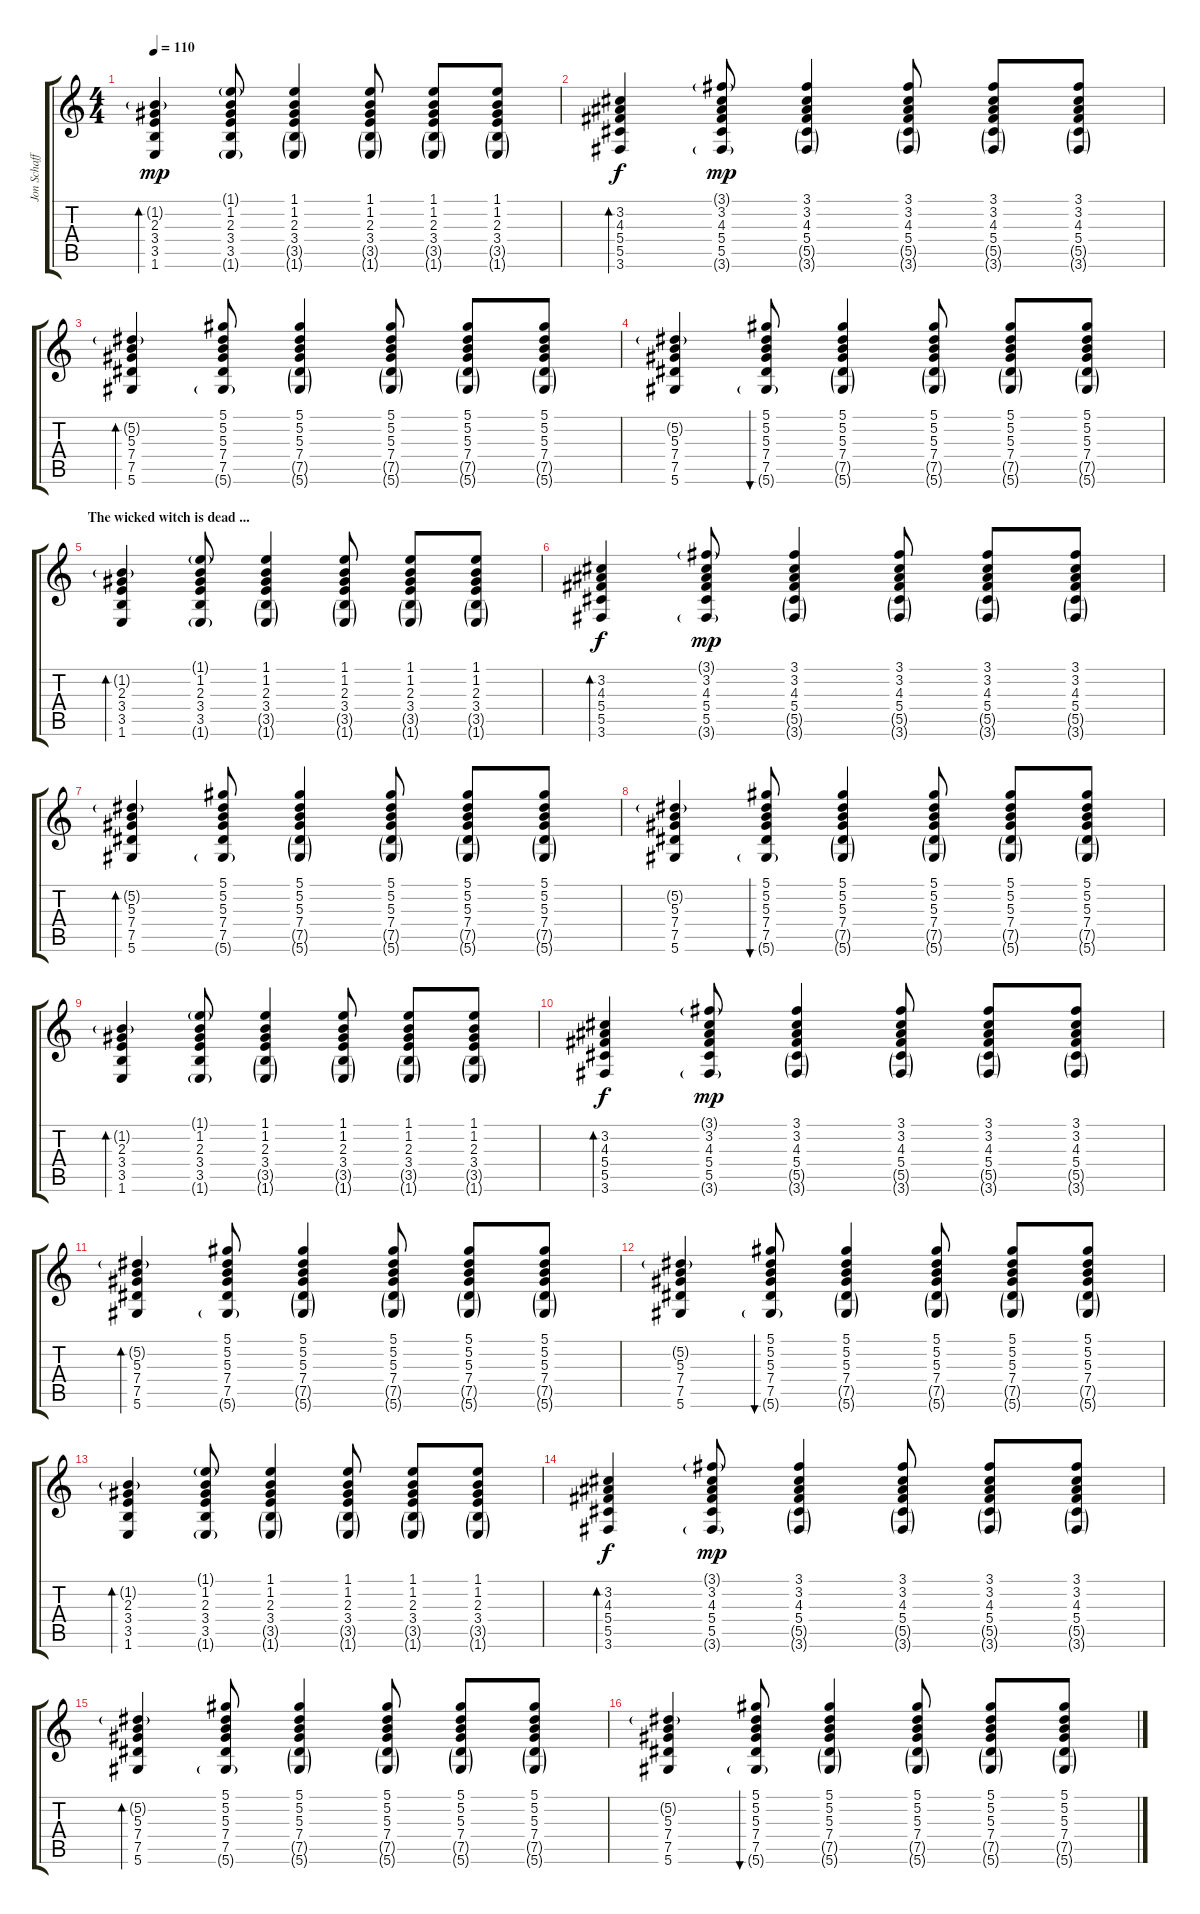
\track ("Jon Schaffer" "Jon Schaff") {instrument acousticguitarsteel}
\staff {score tabs}
\tuning (Eb4 Bb3 Gb3 Db3 Ab2 Eb2) {hide}
\ts (4 4)
\tempo 110
\clef g2
\ks c
(1.2{g} 2.3 3.4 3.5 1.6).4{bd 30 dy mp} (1.1{g} 1.2 2.3 3.4 3.5 1.6{g}).8 (1.1 1.2 2.3 3.4 3.5{g} 1.6{g}).4 (1.1 1.2 2.3 3.4 3.5{g} 1.6{g}).8 (1.1 1.2 2.3 3.4 3.5{g} 1.6{g}).8 (1.1 1.2 2.3 3.4 3.5{g} 1.6{g}).8 |
(3.2 4.3 5.4 5.5 3.6).4{bd 30 dy f} (3.1{g} 3.2 4.3 5.4 5.5 3.6{g}).8{dy mp} (3.1 3.2 4.3 5.4 5.5{g} 3.6{g}).4 (3.1 3.2 4.3 5.4 5.5{g} 3.6{g}).8 (3.1 3.2 4.3 5.4 5.5{g} 3.6{g}).8 (3.1 3.2 4.3 5.4 5.5{g} 3.6{g}).8 |
(5.2{g} 5.3 7.4 7.5 5.6).4{bd 30} (5.1 5.2 5.3 7.4 7.5 5.6{g}).8 (5.1 5.2 5.3 7.4 7.5{g} 5.6{g}).4 (5.1 5.2 5.3 7.4 7.5{g} 5.6{g}).8 (5.1 5.2 5.3 7.4 7.5{g} 5.6{g}).8 (5.1 5.2 5.3 7.4 7.5{g} 5.6{g}).8 |
(5.2{g} 5.3 7.4 7.5 5.6).4 (5.1 5.2 5.3 7.4 7.5 5.6{g}).8{bu 30} (5.1 5.2 5.3 7.4 7.5{g} 5.6{g}).4 (5.1 5.2 5.3 7.4 7.5{g} 5.6{g}).8 (5.1 5.2 5.3 7.4 7.5{g} 5.6{g}).8 (5.1 5.2 5.3 7.4 7.5{g} 5.6{g}).8 |
\section ("" "The wicked witch is dead ...")
(1.2{g} 2.3 3.4 3.5 1.6).4{bd 30} (1.1{g} 1.2 2.3 3.4 3.5 1.6{g}).8 (1.1 1.2 2.3 3.4 3.5{g} 1.6{g}).4 (1.1 1.2 2.3 3.4 3.5{g} 1.6{g}).8 (1.1 1.2 2.3 3.4 3.5{g} 1.6{g}).8 (1.1 1.2 2.3 3.4 3.5{g} 1.6{g}).8 |
(3.2 4.3 5.4 5.5 3.6).4{bd 30 dy f} (3.1{g} 3.2 4.3 5.4 5.5 3.6{g}).8{dy mp} (3.1 3.2 4.3 5.4 5.5{g} 3.6{g}).4 (3.1 3.2 4.3 5.4 5.5{g} 3.6{g}).8 (3.1 3.2 4.3 5.4 5.5{g} 3.6{g}).8 (3.1 3.2 4.3 5.4 5.5{g} 3.6{g}).8 |
(5.2{g} 5.3 7.4 7.5 5.6).4{bd 30} (5.1 5.2 5.3 7.4 7.5 5.6{g}).8 (5.1 5.2 5.3 7.4 7.5{g} 5.6{g}).4 (5.1 5.2 5.3 7.4 7.5{g} 5.6{g}).8 (5.1 5.2 5.3 7.4 7.5{g} 5.6{g}).8 (5.1 5.2 5.3 7.4 7.5{g} 5.6{g}).8 |
(5.2{g} 5.3 7.4 7.5 5.6).4 (5.1 5.2 5.3 7.4 7.5 5.6{g}).8{bu 30} (5.1 5.2 5.3 7.4 7.5{g} 5.6{g}).4 (5.1 5.2 5.3 7.4 7.5{g} 5.6{g}).8 (5.1 5.2 5.3 7.4 7.5{g} 5.6{g}).8 (5.1 5.2 5.3 7.4 7.5{g} 5.6{g}).8 |
(1.2{g} 2.3 3.4 3.5 1.6).4{bd 30} (1.1{g} 1.2 2.3 3.4 3.5 1.6{g}).8 (1.1 1.2 2.3 3.4 3.5{g} 1.6{g}).4 (1.1 1.2 2.3 3.4 3.5{g} 1.6{g}).8 (1.1 1.2 2.3 3.4 3.5{g} 1.6{g}).8 (1.1 1.2 2.3 3.4 3.5{g} 1.6{g}).8 |
(3.2 4.3 5.4 5.5 3.6).4{bd 30 dy f} (3.1{g} 3.2 4.3 5.4 5.5 3.6{g}).8{dy mp} (3.1 3.2 4.3 5.4 5.5{g} 3.6{g}).4 (3.1 3.2 4.3 5.4 5.5{g} 3.6{g}).8 (3.1 3.2 4.3 5.4 5.5{g} 3.6{g}).8 (3.1 3.2 4.3 5.4 5.5{g} 3.6{g}).8 |
(5.2{g} 5.3 7.4 7.5 5.6).4{bd 30} (5.1 5.2 5.3 7.4 7.5 5.6{g}).8 (5.1 5.2 5.3 7.4 7.5{g} 5.6{g}).4 (5.1 5.2 5.3 7.4 7.5{g} 5.6{g}).8 (5.1 5.2 5.3 7.4 7.5{g} 5.6{g}).8 (5.1 5.2 5.3 7.4 7.5{g} 5.6{g}).8 |
(5.2{g} 5.3 7.4 7.5 5.6).4 (5.1 5.2 5.3 7.4 7.5 5.6{g}).8{bu 30} (5.1 5.2 5.3 7.4 7.5{g} 5.6{g}).4 (5.1 5.2 5.3 7.4 7.5{g} 5.6{g}).8 (5.1 5.2 5.3 7.4 7.5{g} 5.6{g}).8 (5.1 5.2 5.3 7.4 7.5{g} 5.6{g}).8 |
(1.2{g} 2.3 3.4 3.5 1.6).4{bd 30} (1.1{g} 1.2 2.3 3.4 3.5 1.6{g}).8 (1.1 1.2 2.3 3.4 3.5{g} 1.6{g}).4 (1.1 1.2 2.3 3.4 3.5{g} 1.6{g}).8 (1.1 1.2 2.3 3.4 3.5{g} 1.6{g}).8 (1.1 1.2 2.3 3.4 3.5{g} 1.6{g}).8 |
(3.2 4.3 5.4 5.5 3.6).4{bd 30 dy f} (3.1{g} 3.2 4.3 5.4 5.5 3.6{g}).8{dy mp} (3.1 3.2 4.3 5.4 5.5{g} 3.6{g}).4 (3.1 3.2 4.3 5.4 5.5{g} 3.6{g}).8 (3.1 3.2 4.3 5.4 5.5{g} 3.6{g}).8 (3.1 3.2 4.3 5.4 5.5{g} 3.6{g}).8 |
(5.2{g} 5.3 7.4 7.5 5.6).4{bd 30} (5.1 5.2 5.3 7.4 7.5 5.6{g}).8 (5.1 5.2 5.3 7.4 7.5{g} 5.6{g}).4 (5.1 5.2 5.3 7.4 7.5{g} 5.6{g}).8 (5.1 5.2 5.3 7.4 7.5{g} 5.6{g}).8 (5.1 5.2 5.3 7.4 7.5{g} 5.6{g}).8 |
(5.2{g} 5.3 7.4 7.5 5.6).4 (5.1 5.2 5.3 7.4 7.5 5.6{g}).8{bu 30} (5.1 5.2 5.3 7.4 7.5{g} 5.6{g}).4 (5.1 5.2 5.3 7.4 7.5{g} 5.6{g}).8 (5.1 5.2 5.3 7.4 7.5{g} 5.6{g}).8 (5.1 5.2 5.3 7.4 7.5{g} 5.6{g}).8
